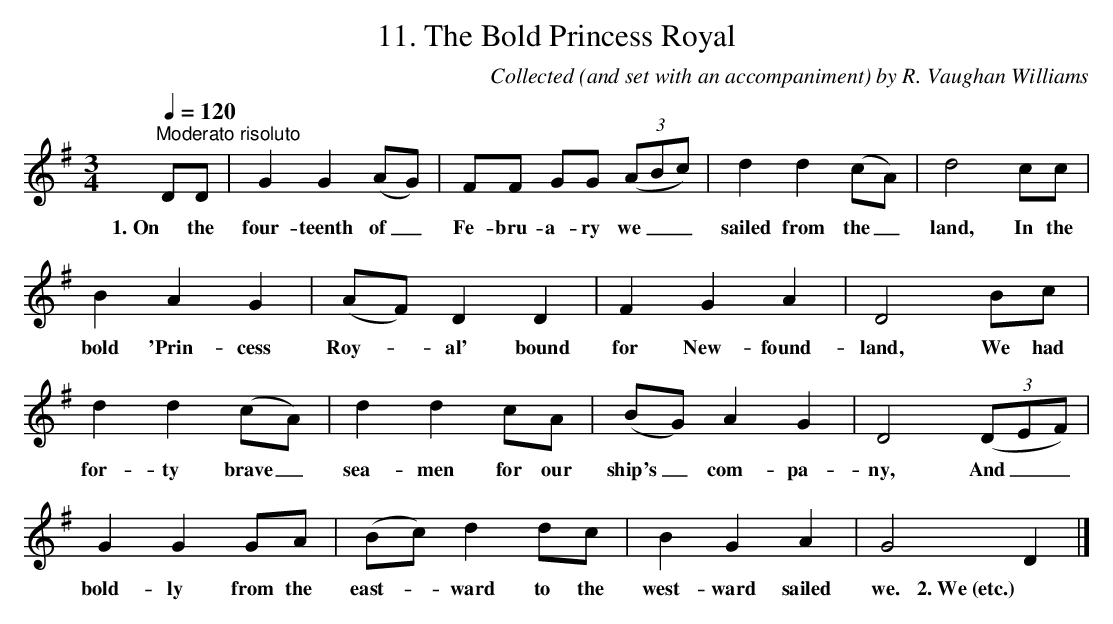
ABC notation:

X:1
T:11. The Bold Princess Royal
C:Collected (and set with an accompaniment) by R. Vaughan Williams
L:1/8
Q:1/4=120
M:3/4
K:G
"^Moderato risoluto" DD | G2 G2 (AG) | FF GG (3(ABc) | d2 d2 (cA) | d4 cc |$ B2 A2 G2 |
w: 1. On the|four- teenth of _|Fe- bru- a- ry we _ _|sailed from the _|land, In the|bold 'Prin- cess|
(AF) D2 D2 | F2 G2 A2 | D4 Bc |$ d2 d2 (cA) | d2 d2 cA | (BG) A2 G2 | D4 (3(DEF) |$ G2 G2 GA |
w: Roy- * al' bound|for New- found-|land, We had|for- ty brave _|sea- men for our|ship's _ com- pa-|ny, And _ _|bold- ly from the|
(Bc) d2 dc | B2 G2 A2 | G4 D2 |]
w: east- * ward to the|west- ward sailed|we. 2. We (etc.)|
